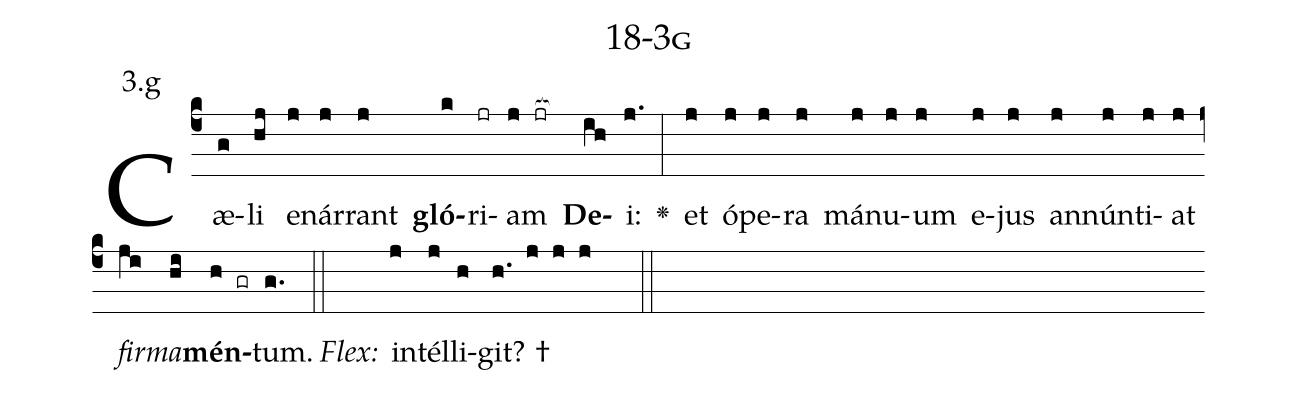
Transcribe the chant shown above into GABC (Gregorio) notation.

name: 18-3g;
annotation: 3.g;
%%
(c4)Cæ(g)li(hj) e(j)nár(j)rant(j) <b>gló</b>(k)ri(jr)am(j jr[ocb:1{]) <b>De</b>(ih[ocb:0}])i:(j.) <v>\greheightstar</v>(:) et(j) ó(j)pe(j)ra(j) má(j)nu(j)um(j) e(j)jus(j) an(j)nún(j)ti(j)at(j) <i>fir</i>(ji)<i>ma</i>(hi)<b>mén</b>(h gr)tum.(g.) (::)
<i>Flex:</i>()  in(j)tél(j)li(h)git? †(h. j j j  ::)

%E(j) u(j) o(ji) u(hi) a(h) e.(g.) (::)
